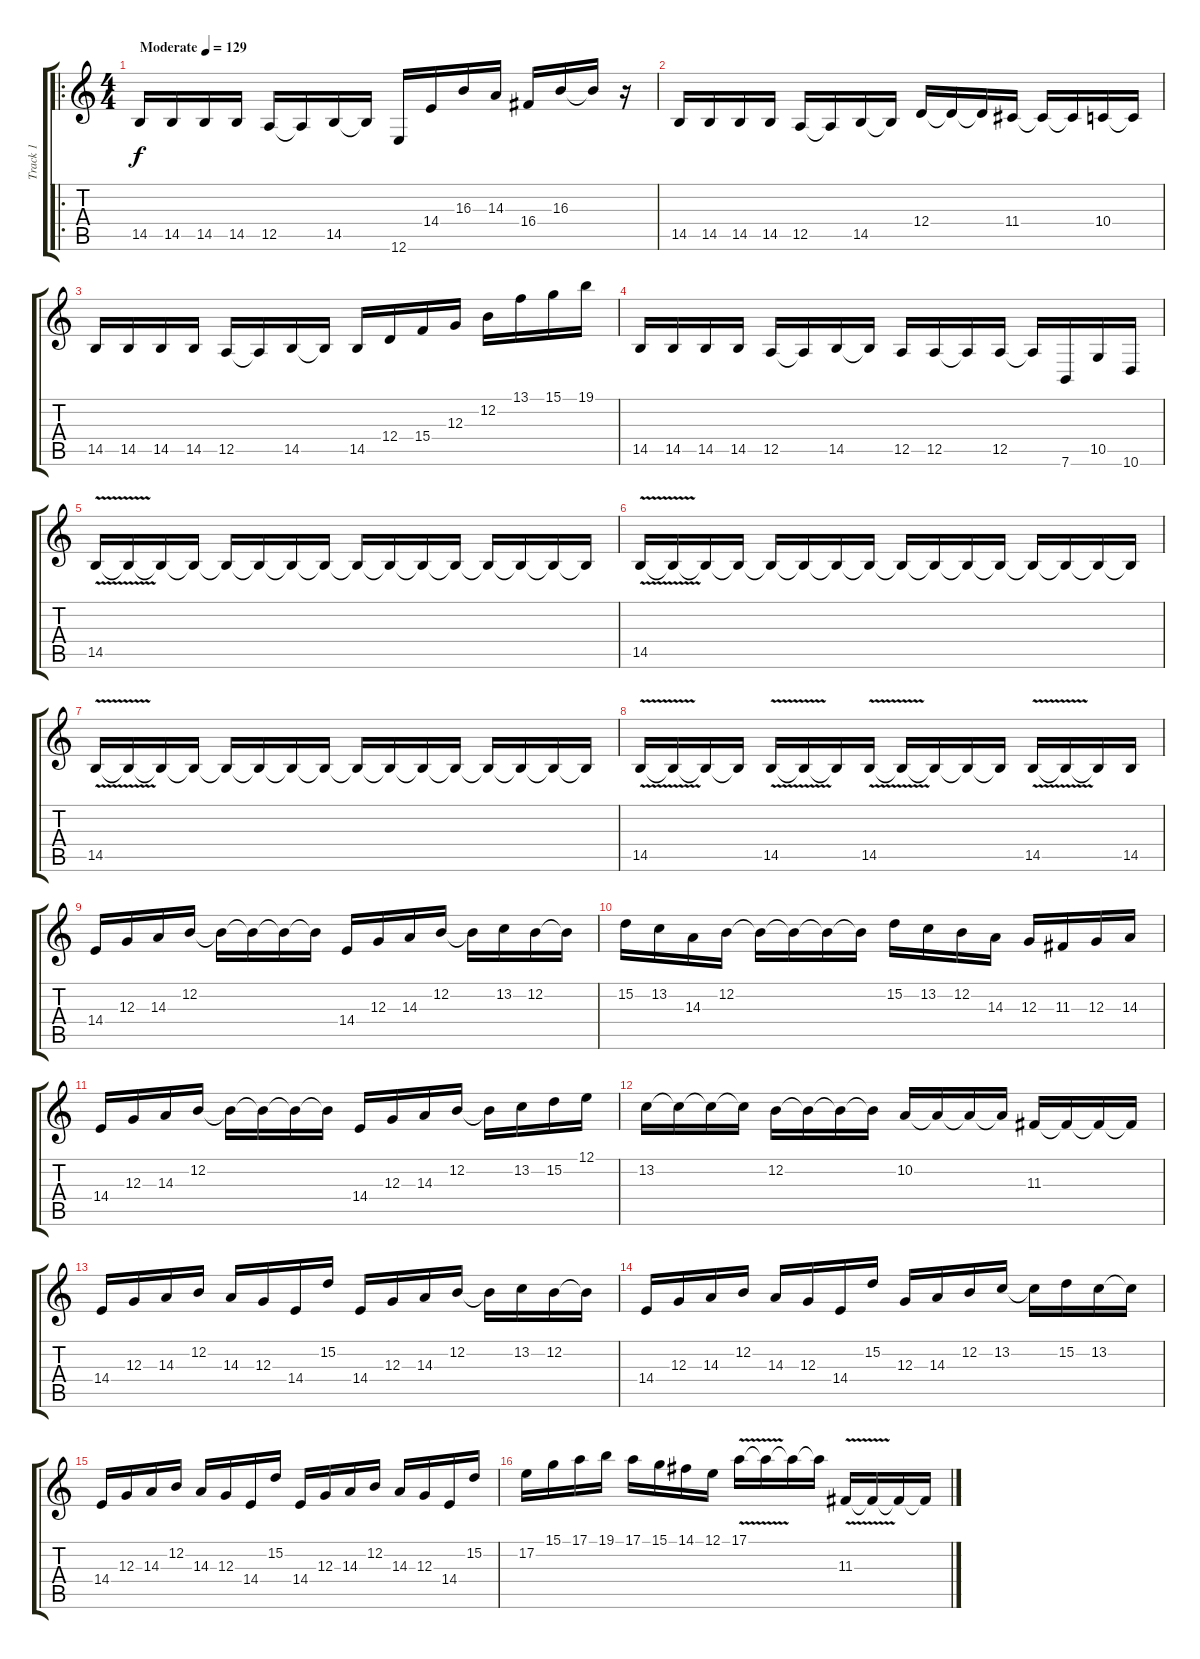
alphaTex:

\track ("Track 1" "Track 1") {instrument lead5charang}
\staff {score tabs}
\tuning (E4 B3 G3 D3 A2 E2) {hide}
\ro
\ts (4 4)
\tempo (129 "Moderate")
\clef g2
\ks c
14.5.16{dy f instrument lead5charang} 14.5.16 14.5.16 14.5.16 12.5.16 12.5{t}.16 14.5.16 14.5{t}.16 12.6.16 14.4.16 16.3.16 14.3.16 16.4.16 16.3.16 16.3{t}.16 r.16 |
14.5.16 14.5.16 14.5.16 14.5.16 12.5.16 12.5{t}.16 14.5.16 14.5{t}.16 12.4.16 12.4{t}.16 12.4{t}.16 11.4.16 11.4{t}.16 11.4{t}.16 10.4.16 10.4{t}.16 |
14.5.16 14.5.16 14.5.16 14.5.16 12.5.16 12.5{t}.16 14.5.16 14.5{t}.16 14.5.16 12.4.16 15.4.16 12.3.16 12.2.16 13.1.16 15.1.16 19.1.16 |
14.5.16 14.5.16 14.5.16 14.5.16 12.5.16 12.5{t}.16 14.5.16 14.5{t}.16 12.5.16 12.5.16 12.5{t}.16 12.5.16 12.5{t}.16 7.6.16 10.5.16 10.6.16 |
14.5{v}.16 14.5{t}.16 14.5{t}.16 14.5{t}.16 14.5{t}.16 14.5{t}.16 14.5{t}.16 14.5{t}.16 14.5{t}.16 14.5{t}.16 14.5{t}.16 14.5{t}.16 14.5{t}.16 14.5{t}.16 14.5{t}.16 14.5{t}.16 |
14.5{v}.16 14.5{t}.16 14.5{t}.16 14.5{t}.16 14.5{t}.16 14.5{t}.16 14.5{t}.16 14.5{t}.16 14.5{t}.16 14.5{t}.16 14.5{t}.16 14.5{t}.16 14.5{t}.16 14.5{t}.16 14.5{t}.16 14.5{t}.16 |
14.5{v}.16 14.5{t}.16 14.5{t}.16 14.5{t}.16 14.5{t}.16 14.5{t}.16 14.5{t}.16 14.5{t}.16 14.5{t}.16 14.5{t}.16 14.5{t}.16 14.5{t}.16 14.5{t}.16 14.5{t}.16 14.5{t}.16 14.5{t}.16 |
14.5{v}.16 14.5{t}.16 14.5{t}.16 14.5{t}.16 14.5{v}.16 14.5{t}.16 14.5{t}.16 14.5{v}.16 14.5{t}.16 14.5{t}.16 14.5{t}.16 14.5{t}.16 14.5{v}.16 14.5{t}.16 14.5{t}.16 14.5.16 |
14.4.16 12.3.16 14.3.16 12.2.16 12.2{t}.16 12.2{t}.16 12.2{t}.16 12.2{t}.16 14.4.16 12.3.16 14.3.16 12.2.16 12.2{t}.16 13.2.16 12.2.16 12.2{t}.16 |
15.2.16 13.2.16 14.3.16 12.2.16 12.2{t}.16 12.2{t}.16 12.2{t}.16 12.2{t}.16 15.2.16 13.2.16 12.2.16 14.3.16 12.3.16 11.3.16 12.3.16 14.3.16 |
14.4.16 12.3.16 14.3.16 12.2.16 12.2{t}.16 12.2{t}.16 12.2{t}.16 12.2{t}.16 14.4.16 12.3.16 14.3.16 12.2.16 12.2{t}.16 13.2.16 15.2.16 12.1.16 |
13.2.16 13.2{t}.16 13.2{t}.16 13.2{t}.16 12.2.16 12.2{t}.16 12.2{t}.16 12.2{t}.16 10.2.16 10.2{t}.16 10.2{t}.16 10.2{t}.16 11.3.16 11.3{t}.16 11.3{t}.16 11.3{t}.16 |
14.4.16 12.3.16 14.3.16 12.2.16 14.3.16 12.3.16 14.4.16 15.2.16 14.4.16 12.3.16 14.3.16 12.2.16 12.2{t}.16 13.2.16 12.2.16 12.2{t}.16 |
14.4.16 12.3.16 14.3.16 12.2.16 14.3.16 12.3.16 14.4.16 15.2.16 12.3.16 14.3.16 12.2.16 13.2.16 13.2{t}.16 15.2.16 13.2.16 13.2{t}.16 |
14.4.16 12.3.16 14.3.16 12.2.16 14.3.16 12.3.16 14.4.16 15.2.16 14.4.16 12.3.16 14.3.16 12.2.16 14.3.16 12.3.16 14.4.16 15.2.16 |
17.2.16 15.1.16 17.1.16 19.1.16 17.1.16 15.1.16 14.1.16 12.1.16 17.1{v}.16 17.1{t}.16 17.1{t}.16 17.1{t}.16 11.3{v}.16 11.3{t}.16 11.3{t}.16 11.3{t}.16
